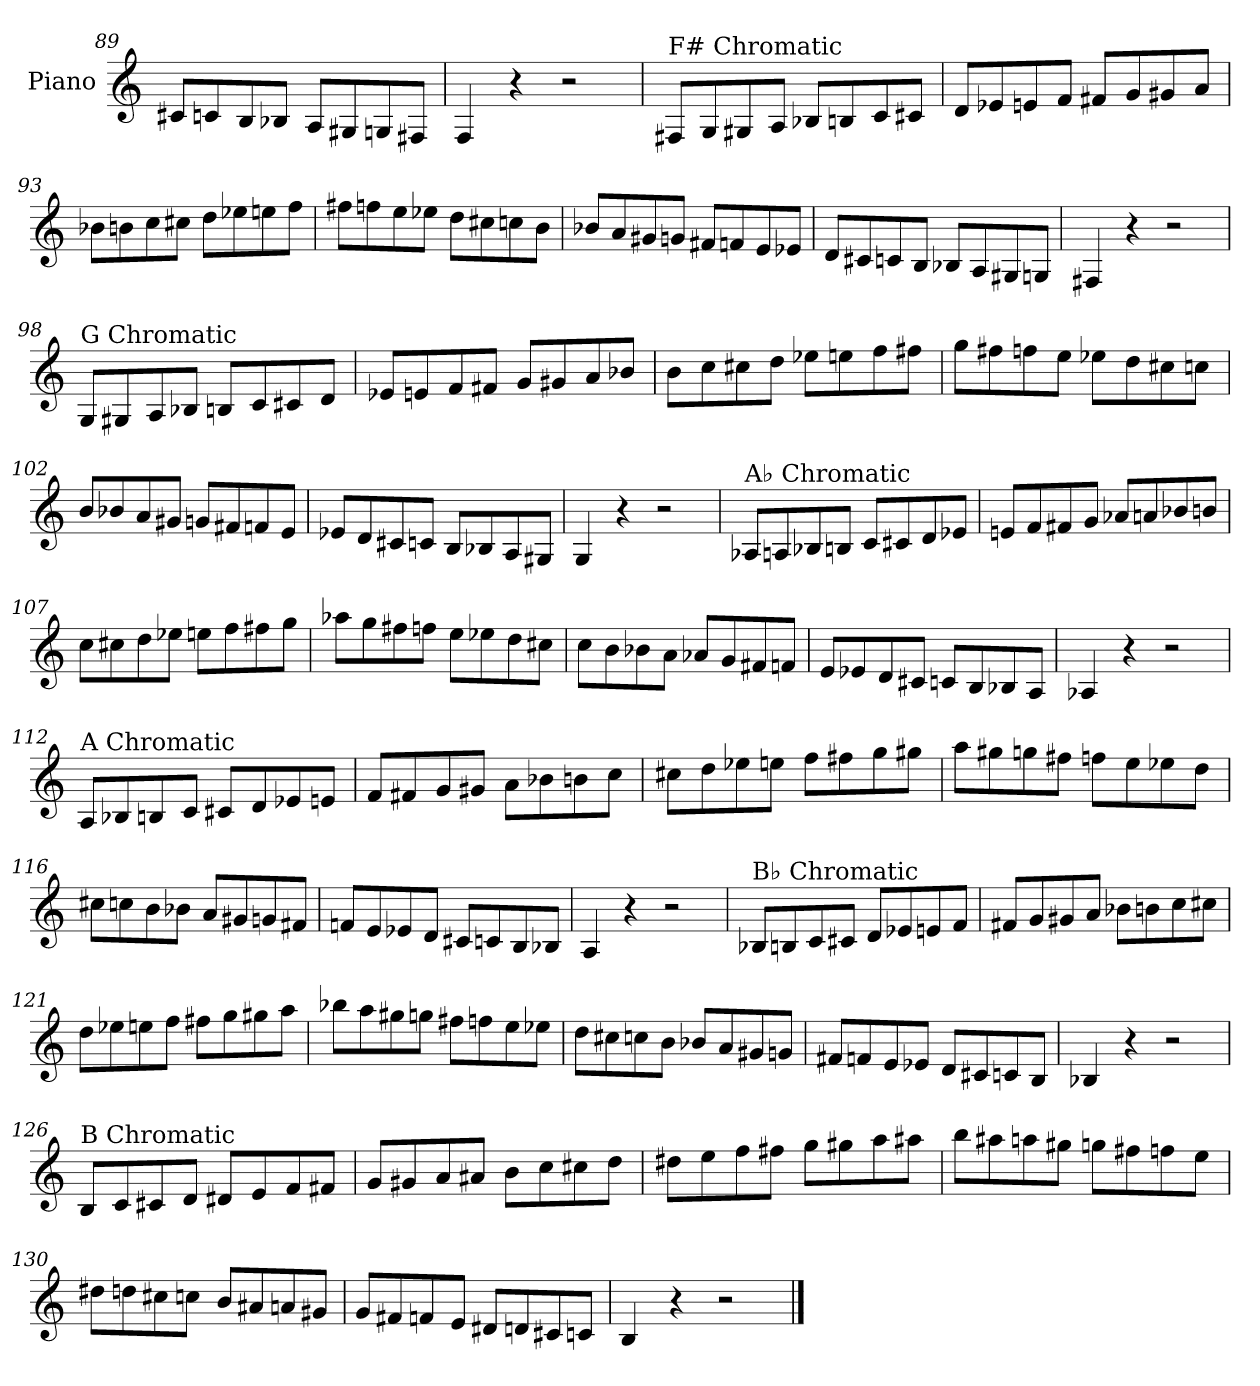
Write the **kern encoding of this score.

**kern
*part1
*staff1
*I"Piano
*I'Pno.
*clefG2
*k[]
=89
8c#X/L
8cn/
8B/
8B-X/J
8A/L
8G#X/
8Gn/
8F#X/J
=90
4F/
4r
2r
!!LO:PB:g=z
=91
!LO:TX:a:t=F# Chromatic
8F#X/L
8G/
8G#X/
8A/J
8B-X/L
8Bn/
8c/
8c#X/J
=92
8d/L
8e-X/
8en/
8f/J
8f#X/L
8g/
8g#X/
8a/J
=93
8b-X\L
8bn\
8cc\
8cc#X\J
8dd\L
8ee-X\
8een\
8ff\J
!!LO:LB:g=z
=94
8ff#X\L
8ffn\
8ee\
8ee-X\J
8dd\L
8cc#X\
8ccn\
8b\J
=95
8b-X/L
8a/
8g#X/
8gn/J
8f#X/L
8fn/
8e/
8e-X/J
=96
8d/L
8c#X/
8cn/
8B/J
8B-X/L
8A/
8G#X/
8Gn/J
=97
4F#X/
4r
2r
!!LO:LB:g=z
=98
!LO:TX:a:t=G Chromatic
8G/L
8G#X/
8A/
8B-X/J
8Bn/L
8c/
8c#X/
8d/J
=99
8e-X/L
8en/
8f/
8f#X/J
8g/L
8g#X/
8a/
8b-X/J
=100
8b\L
8cc\
8cc#X\
8dd\J
8ee-X\L
8een\
8ff\
8ff#X\J
!!LO:LB:g=z
=101
8gg\L
8ff#X\
8ffn\
8ee\J
8ee-X\L
8dd\
8cc#X\
8ccn\J
=102
8b/L
8b-X/
8a/
8g#X/J
8gn/L
8f#X/
8fn/
8e/J
=103
8e-X/L
8d/
8c#X/
8cn/J
8B/L
8B-X/
8A/
8G#X/J
=104
4G/
4r
2r
!!LO:LB:g=z
=105
!LO:TX:a:t=A♭ Chromatic
8A-X/L
8An/
8B-X/
8Bn/J
8c/L
8c#X/
8d/
8e-X/J
=106
8en/L
8f/
8f#X/
8g/J
8a-X/L
8an/
8b-X/
8bn/J
=107
8cc\L
8cc#X\
8dd\
8ee-X\J
8een\L
8ff\
8ff#X\
8gg\J
!!LO:LB:g=z
=108
8aa-X\L
8gg\
8ff#X\
8ffn\J
8ee\L
8ee-X\
8dd\
8cc#X\J
=109
8cc\L
8b\
8b-X\
8a\J
8a-X/L
8g/
8f#X/
8fn/J
=110
8e/L
8e-X/
8d/
8c#X/J
8cn/L
8B/
8B-X/
8A/J
=111
4A-X/
4r
2r
!!LO:LB:g=z
=112
!LO:TX:a:t=A Chromatic
8A/L
8B-X/
8Bn/
8c/J
8c#X/L
8d/
8e-X/
8en/J
=113
8f/L
8f#X/
8g/
8g#X/J
8a\L
8b-X\
8bn\
8cc\J
=114
8cc#X\L
8dd\
8ee-X\
8een\J
8ff\L
8ff#X\
8gg\
8gg#X\J
!!LO:LB:g=z
=115
8aa\L
8gg#X\
8ggn\
8ff#X\J
8ffn\L
8ee\
8ee-X\
8dd\J
=116
8cc#X\L
8ccn\
8b\
8b-X\J
8a/L
8g#X/
8gn/
8f#X/J
=117
8fn/L
8e/
8e-X/
8d/J
8c#X/L
8cn/
8B/
8B-X/J
=118
4A/
4r
2r
!!LO:LB:g=z
=119
!LO:TX:a:t=B♭ Chromatic
8B-X/L
8Bn/
8c/
8c#X/J
8d/L
8e-X/
8en/
8f/J
=120
8f#X/L
8g/
8g#X/
8a/J
8b-X\L
8bn\
8cc\
8cc#X\J
=121
8dd\L
8ee-X\
8een\
8ff\J
8ff#X\L
8gg\
8gg#X\
8aa\J
!!LO:LB:g=z
=122
8bb-X\L
8aa\
8gg#X\
8ggn\J
8ff#X\L
8ffn\
8ee\
8ee-X\J
=123
8dd\L
8cc#X\
8ccn\
8b\J
8b-X/L
8a/
8g#X/
8gn/J
=124
8f#X/L
8fn/
8e/
8e-X/J
8d/L
8c#X/
8cn/
8B/J
=125
4B-X/
4r
2r
!!LO:LB:g=z
=126
!LO:TX:a:t=B Chromatic
8B/L
8c/
8c#X/
8d/J
8d#X/L
8e/
8f/
8f#X/J
=127
8g/L
8g#X/
8a/
8a#X/J
8b\L
8cc\
8cc#X\
8dd\J
=128
8dd#X\L
8ee\
8ff\
8ff#X\J
8gg\L
8gg#X\
8aa\
8aa#X\J
!!LO:LB:g=z
=129
8bb\L
8aa#X\
8aan\
8gg#X\J
8ggn\L
8ff#X\
8ffn\
8ee\J
=130
8dd#X\L
8ddn\
8cc#X\
8ccn\J
8b/L
8a#X/
8an/
8g#X/J
=131
8g/L
8f#X/
8fn/
8e/J
8d#X/L
8dn/
8c#X/
8cn/J
=132
4B/
4r
2r
==
*-
